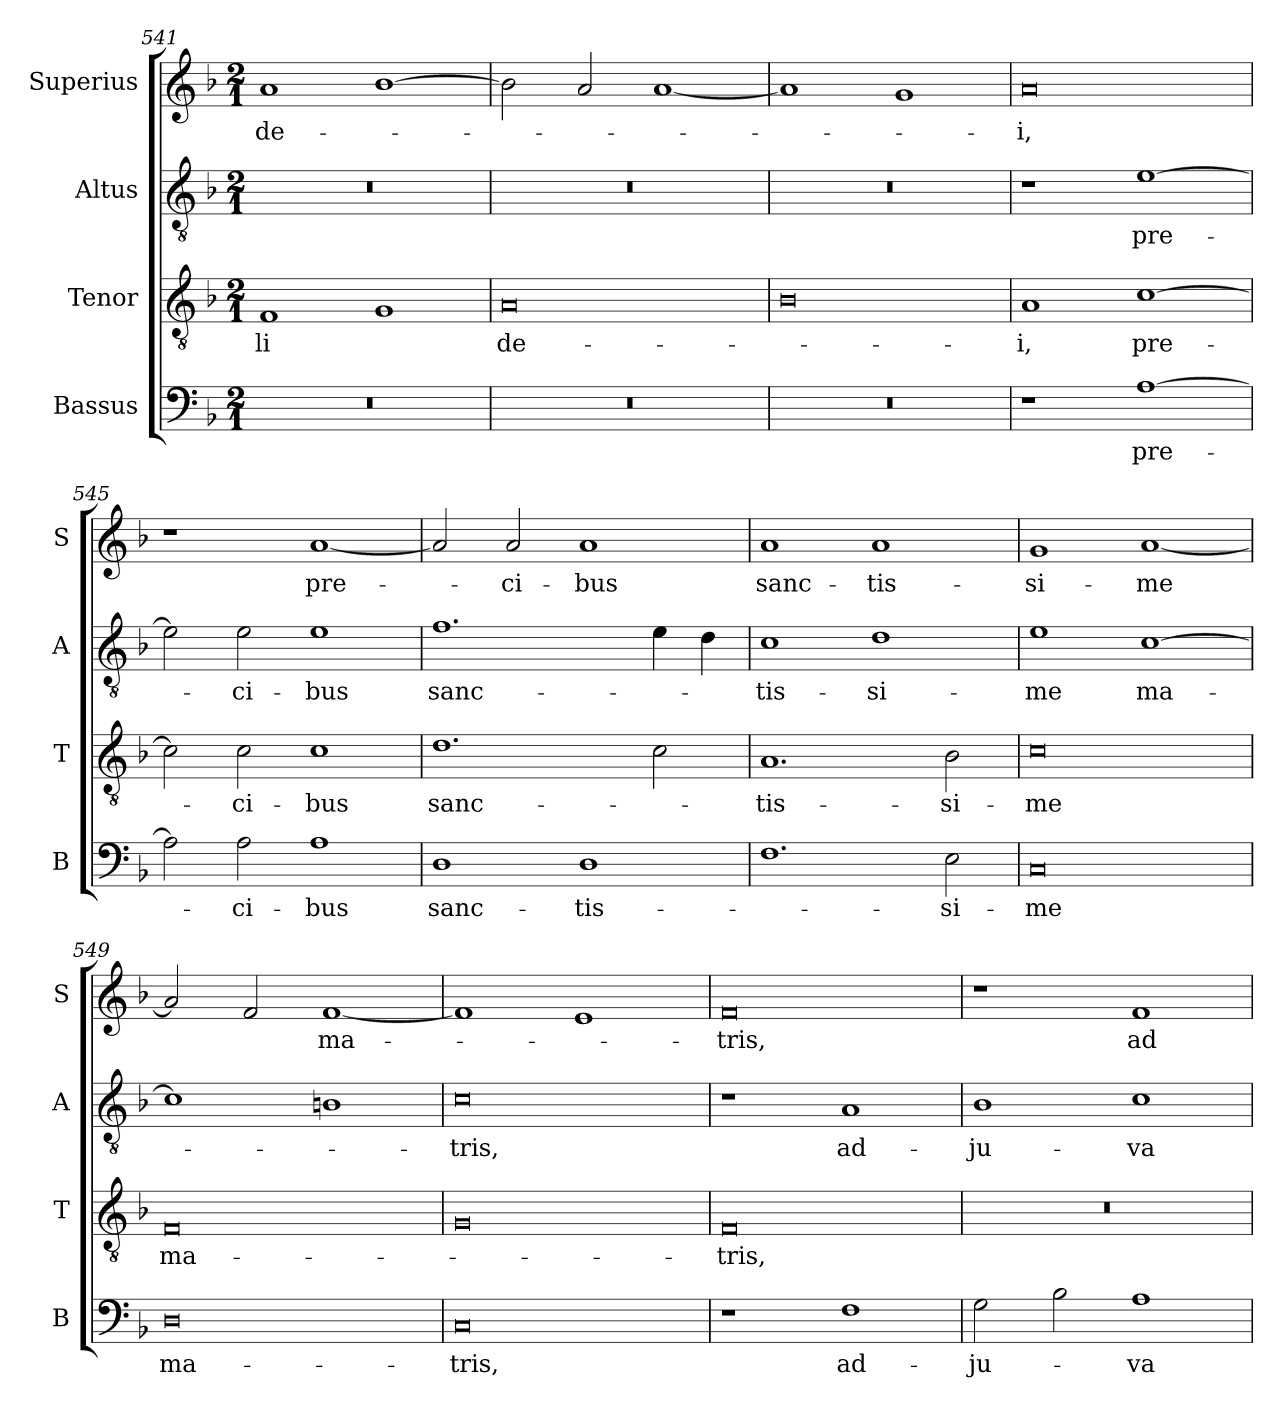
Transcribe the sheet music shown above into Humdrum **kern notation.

**kern	**text	**kern	**text	**kern	**text	**kern	**text
*part4	*part4	*part3	*part3	*part2	*part2	*part1	*part1
*staff4	*staff4	*staff3	*staff3	*staff2	*staff2	*staff1	*staff1
*I"Bassus	*	*I"Tenor	*	*I"Altus	*	*I"Superius	*
*I'B	*	*I'T	*	*I'A	*	*I'S	*
*clefF4	*	*clefGv2	*	*clefGv2	*	*clefG2	*
*k[b-]	*	*k[b-]	*	*k[b-]	*	*k[b-]	*
*M2/1	*	*M2/1	*	*M2/1	*	*M2/1	*
=541	=541	=541	=541	=541	=541	=541	=541
0r	.	1F	-li	0r	.	1a	de-
.	.	1G	.	.	.	[1b-	.
=542	=542	=542	=542	=542	=542	=542	=542
0r	.	0A	de-	0r	.	2b-\]	.
.	.	.	.	.	.	2a/	.
.	.	.	.	.	.	[1a	.
=543	=543	=543	=543	=543	=543	=543	=543
0r	.	0B-	.	0r	.	1a]	.
.	.	.	.	.	.	1g	.
=544	=544	=544	=544	=544	=544	=544	=544
1r	.	1A	-i,	1r	.	0a	-i,
[1A	pre-	[1c	pre-	[1e	pre-	.	.
=545	=545	=545	=545	=545	=545	=545	=545
2A\]	.	2c\]	.	2e\]	.	1r	.
2A\	-ci-	2c\	-ci-	2e\	-ci-	.	.
1A	-bus	1c	-bus	1e	-bus	[1a	pre-
=546	=546	=546	=546	=546	=546	=546	=546
1D	sanc-	1.d	sanc-	1.f	sanc-	2a/]	.
.	.	.	.	.	.	2a/	-ci-
1D	-tis-	.	.	.	.	1a	-bus
.	.	2c\	.	4e\	.	.	.
.	.	.	.	4d\	.	.	.
=547	=547	=547	=547	=547	=547	=547	=547
1.F	.	1.A	-tis-	1c	-tis-	1a	sanc-
.	.	.	.	1d	-si-	1a	-tis-
2E\	-si-	2B-\	-si-	.	.	.	.
=548	=548	=548	=548	=548	=548	=548	=548
0C	-me	0c	-me	1e	-me	1g	-si-
.	.	.	.	[1c	ma-	[1a	-me
=549	=549	=549	=549	=549	=549	=549	=549
0D	ma-	0F	ma-	1c]	.	2a/]	.
.	.	.	.	.	.	2f/	.
.	.	.	.	1Bn	.	[1f	ma-
=550	=550	=550	=550	=550	=550	=550	=550
0C	-tris,	0G	.	0c	-tris,	1f]	.
.	.	.	.	.	.	1e	.
=551	=551	=551	=551	=551	=551	=551	=551
1r	.	0F	-tris,	1r	.	0f	-tris,
1F	ad-	.	.	1A	ad-	.	.
=552	=552	=552	=552	=552	=552	=552	=552
2G\	-ju-	0r	.	1B-	-ju-	1r	.
2B-\	.	.	.	.	.	.	.
1A	-va	.	.	1c	-va	1f	ad-
=	=	=	=	=	=	=	=
*-	*-	*-	*-	*-	*-	*-	*-
